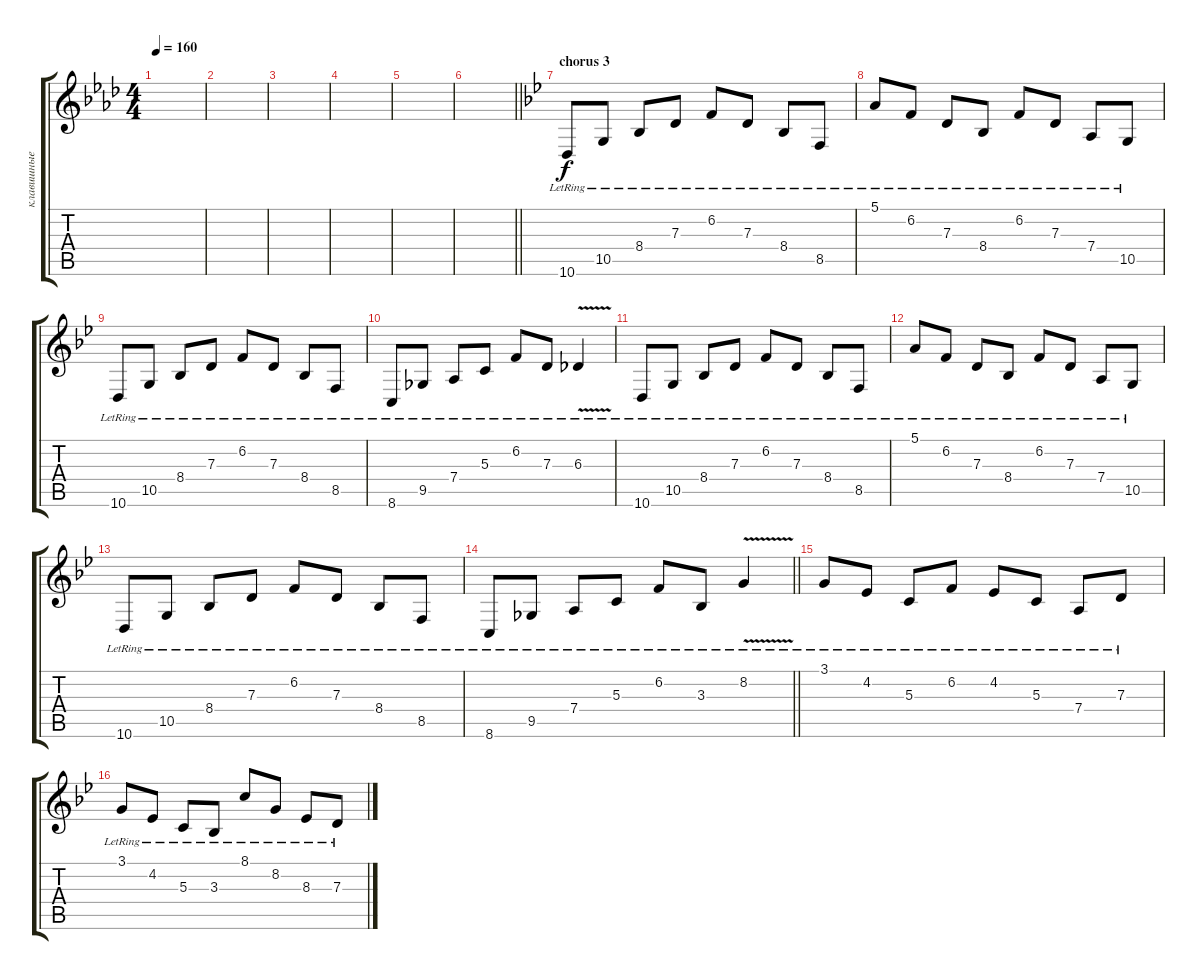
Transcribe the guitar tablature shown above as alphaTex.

\track ("клавишные 3" "клавишные ") {instrument harpsichord}
\staff {score tabs}
\tuning (E4 B3 G3 D3 A2 E2) {hide}
\ts (4 4)
\tempo 160
\clef g2
\ks fminor
|
|
|
|
|
\barLineRight lightlight
|
\section ("" "chorus 3")
\ks gminor
10.6{lr}.8{instrument harpsichord} 10.5{lr}.8 8.4{lr}.8 7.3{lr}.8 6.2{lr}.8 7.3{lr}.8 8.4{lr}.8 8.5{lr}.8 |
5.1{lr}.8 6.2{lr}.8 7.3{lr}.8 8.4{lr}.8 6.2{lr}.8 7.3{lr}.8 7.4{lr}.8 10.5{lr}.8 |
10.6{lr}.8 10.5{lr}.8 8.4{lr}.8 7.3{lr}.8 6.2{lr}.8 7.3{lr}.8 8.4{lr}.8 8.5{lr}.8 |
8.6{lr}.8 9.5{lr}.8 7.4{lr}.8 5.3{lr}.8 6.2{lr}.8 7.3{lr}.8 6.3{v lr}.4 |
10.6{lr}.8 10.5{lr}.8 8.4{lr}.8 7.3{lr}.8 6.2{lr}.8 7.3{lr}.8 8.4{lr}.8 8.5{lr}.8 |
5.1{lr}.8 6.2{lr}.8 7.3{lr}.8 8.4{lr}.8 6.2{lr}.8 7.3{lr}.8 7.4{lr}.8 10.5{lr}.8 |
10.6{lr}.8 10.5{lr}.8 8.4{lr}.8 7.3{lr}.8 6.2{lr}.8 7.3{lr}.8 8.4{lr}.8 8.5{lr}.8 |
\barLineRight lightlight
8.6{lr}.8 9.5{lr}.8 7.4{lr}.8 5.3{lr}.8 6.2{lr}.8 3.3{lr}.8 8.2{v lr}.4 |
3.1{lr}.8 4.2{lr}.8 5.3{lr}.8 6.2{lr}.8 4.2{lr}.8 5.3{lr}.8 7.4{lr}.8 7.3{lr}.8 |
3.1{lr}.8 4.2{lr}.8 5.3{lr}.8 3.3{lr}.8 8.1{lr}.8 8.2{lr}.8 8.3{lr}.8 7.3{lr}.8
